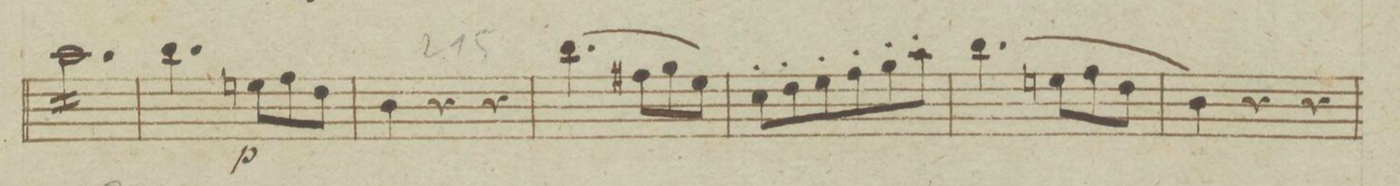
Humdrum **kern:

**kern	**dynam
*I"Violino Primo.	*
*clefG2	*
*k[b-e-]	*
*met(c)	*
*M3/4	*
16aa\LL	.
16aa\	.
16aa\	.
16aa\	.
16aa\	.
16aa\	.
16aa\	.
16aa\	.
16aa\	.
16aa\	.
16aa\	.
16aa\JJ	.
*Xtremolo	*
=215	=215
4.bb-\	.
8een\L	p
8ff\	.
8dd\J	.
=216	=216
4b-\	.
4r	.
4r	.
=217	=217
(4.bb-\	.
8ff#X\L	.
8gg\	.
8ee-\J)	.
=218	=218
8cc'\L	.
8dd'\	.
8ee-'\	.
8ff'\	.
8gg'\	.
8aa'\J	.
=219	=219
(4.bb-\	.
8een\L	.
8ff\	.
8dd\J	.
=220	=220
4b-\)	.
4r	.
4r	.
=221	=221
*-	*-
